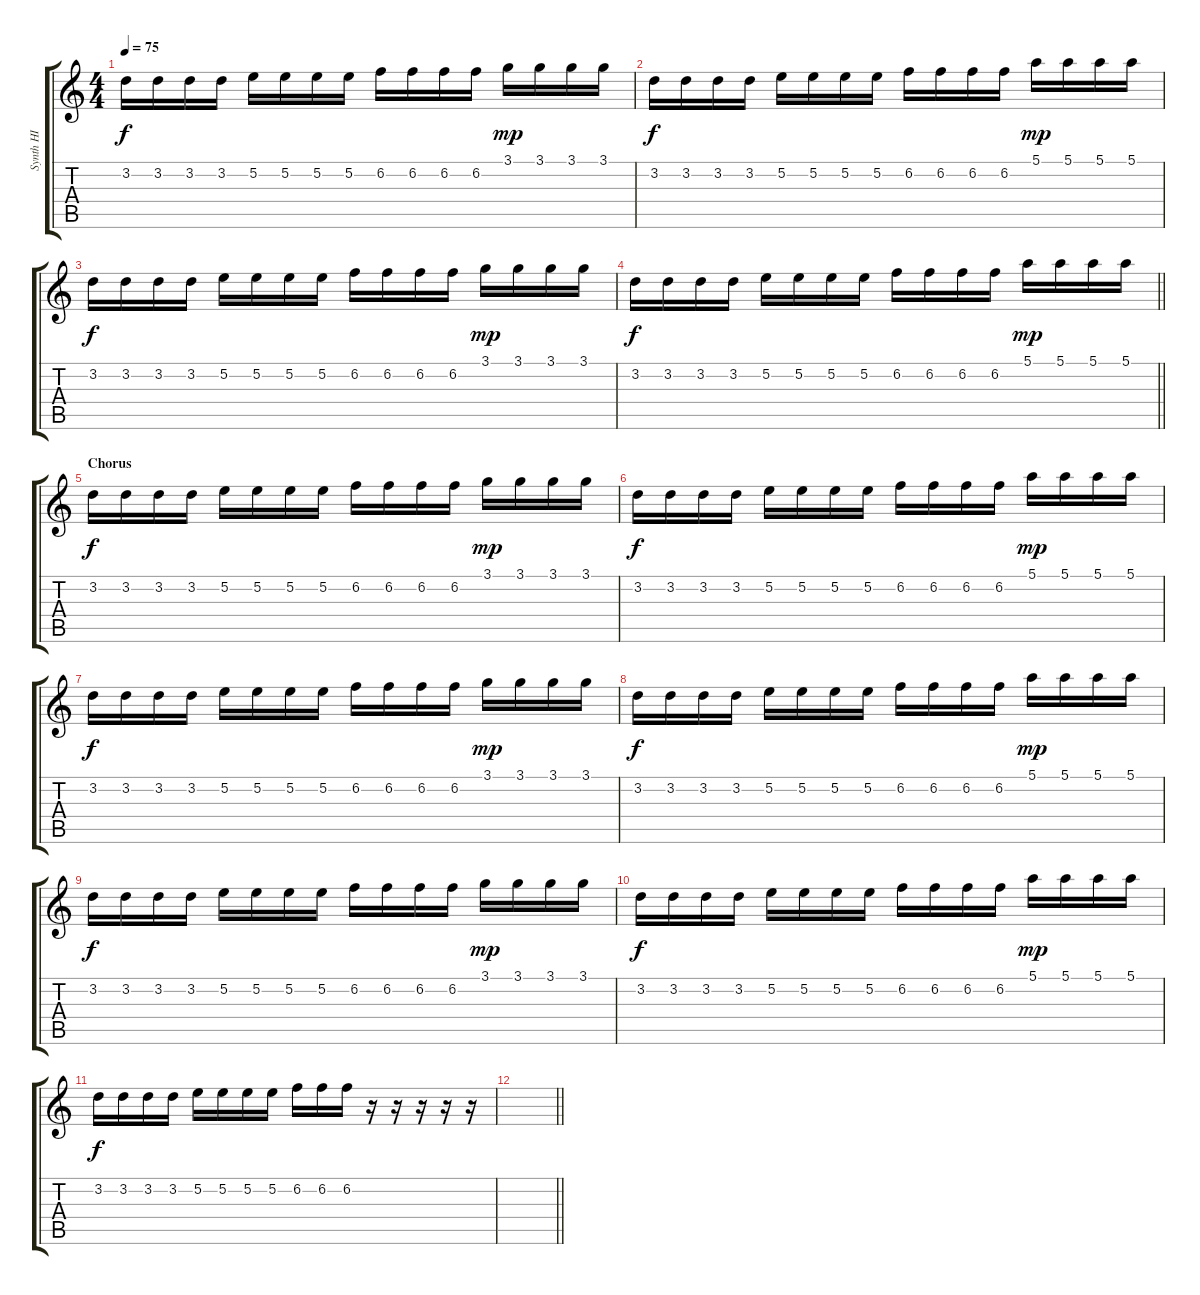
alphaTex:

\track ("Synth HI" "Synth HI") {instrument lead1square}
\staff {score tabs}
\tuning (E5 B4 G4 D4 A3 E3) {hide}
\ts (4 4)
\tempo 75
\clef g2
\ks c
3.2.16{dy f} 3.2.16 3.2.16 3.2.16 5.2.16 5.2.16 5.2.16 5.2.16 6.2.16 6.2.16 6.2.16 6.2.16 3.1.16{dy mp} 3.1.16 3.1.16 3.1.16 |
3.2.16{dy f} 3.2.16 3.2.16 3.2.16 5.2.16 5.2.16 5.2.16 5.2.16 6.2.16 6.2.16 6.2.16 6.2.16 5.1.16{dy mp} 5.1.16 5.1.16 5.1.16 |
3.2.16{dy f} 3.2.16 3.2.16 3.2.16 5.2.16 5.2.16 5.2.16 5.2.16 6.2.16 6.2.16 6.2.16 6.2.16 3.1.16{dy mp} 3.1.16 3.1.16 3.1.16 |
\barLineRight lightlight
3.2.16{dy f} 3.2.16 3.2.16 3.2.16 5.2.16 5.2.16 5.2.16 5.2.16 6.2.16 6.2.16 6.2.16 6.2.16 5.1.16{dy mp} 5.1.16 5.1.16 5.1.16 |
\section ("" "Chorus")
3.2.16{dy f} 3.2.16 3.2.16 3.2.16 5.2.16 5.2.16 5.2.16 5.2.16 6.2.16 6.2.16 6.2.16 6.2.16 3.1.16{dy mp} 3.1.16 3.1.16 3.1.16 |
3.2.16{dy f} 3.2.16 3.2.16 3.2.16 5.2.16 5.2.16 5.2.16 5.2.16 6.2.16 6.2.16 6.2.16 6.2.16 5.1.16{dy mp} 5.1.16 5.1.16 5.1.16 |
3.2.16{dy f} 3.2.16 3.2.16 3.2.16 5.2.16 5.2.16 5.2.16 5.2.16 6.2.16 6.2.16 6.2.16 6.2.16 3.1.16{dy mp} 3.1.16 3.1.16 3.1.16 |
3.2.16{dy f} 3.2.16 3.2.16 3.2.16 5.2.16 5.2.16 5.2.16 5.2.16 6.2.16 6.2.16 6.2.16 6.2.16 5.1.16{dy mp} 5.1.16 5.1.16 5.1.16 |
3.2.16{dy f} 3.2.16 3.2.16 3.2.16 5.2.16 5.2.16 5.2.16 5.2.16 6.2.16 6.2.16 6.2.16 6.2.16 3.1.16{dy mp} 3.1.16 3.1.16 3.1.16 |
3.2.16{dy f} 3.2.16 3.2.16 3.2.16 5.2.16 5.2.16 5.2.16 5.2.16 6.2.16 6.2.16 6.2.16 6.2.16 5.1.16{dy mp} 5.1.16 5.1.16 5.1.16 |
3.2.16{dy f} 3.2.16 3.2.16 3.2.16 5.2.16 5.2.16 5.2.16 5.2.16 6.2.16 6.2.16 6.2.16 r.16 r.16 r.16 r.16 r.16 |
\barLineRight lightlight
